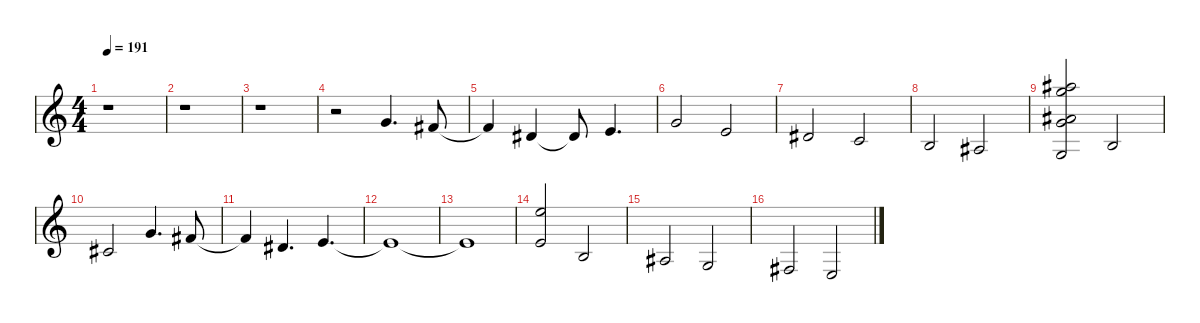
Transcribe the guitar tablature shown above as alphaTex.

\defaultSystemsLayout 4
\hideDynamics
\bracketExtendMode nobrackets
\singleTrackTrackNamePolicy hidden
\multiTrackTrackNamePolicy hidden
\firstSystemTrackNameMode fullname
\firstSystemTrackNameOrientation horizontal
\otherSystemsTrackNameOrientation horizontal
\track ("Vibraphone" "vib.") {instrument vibraphone}
\staff {score}
\tuning (E4 B3 G3 D3 A2 E2 B1)
\ts (4 4)
\tempo 191
\clef g2
\ks c
r.1{dy mf beam Down} |
r.1{beam Down} |
r.1{beam Down} |
r.2{beam Down} 3.1.4{d beam Up} 2.1{acc #}.8{beam Up} |
2.1{t acc #}.4{dy f beam Up} 4.2{acc #}.4{dy mf beam Up} 4.2{t acc #}.8{dy f beam Up} 0.1.4{d dy mf beam Up} |
3.1.2{beam Up} 0.1.2{beam Up} |
4.2{acc #}.2{beam Up} 5.3.2{beam Up} |
0.2.2{beam Up} 3.3{acc #}.2{beam Up} |
(18.1{acc #} 20.2 0.3 20.4{acc #} 22.5).2{dy p beam Up} 0.2.2{dy mf beam Up} |
21.6{acc #}.2{beam Up} 22.5.4{d beam Up} 21.5{acc #}.8{beam Up} |
21.5{t acc #}.4{dy f beam Up} 23.6{acc #}.4{d dy mf beam Up} 24.6.4{d beam Up} |
24.6{t}.1{dy f beam Up} |
24.6{t}.1{beam Up} |
(0.1 17.2).2{dy mf beam Up} 0.2.2{beam Up} |
3.3{acc #}.2{beam Up} 0.3.2{beam Up} |
4.4{acc #}.2{beam Up} 2.4.2{beam Up}
